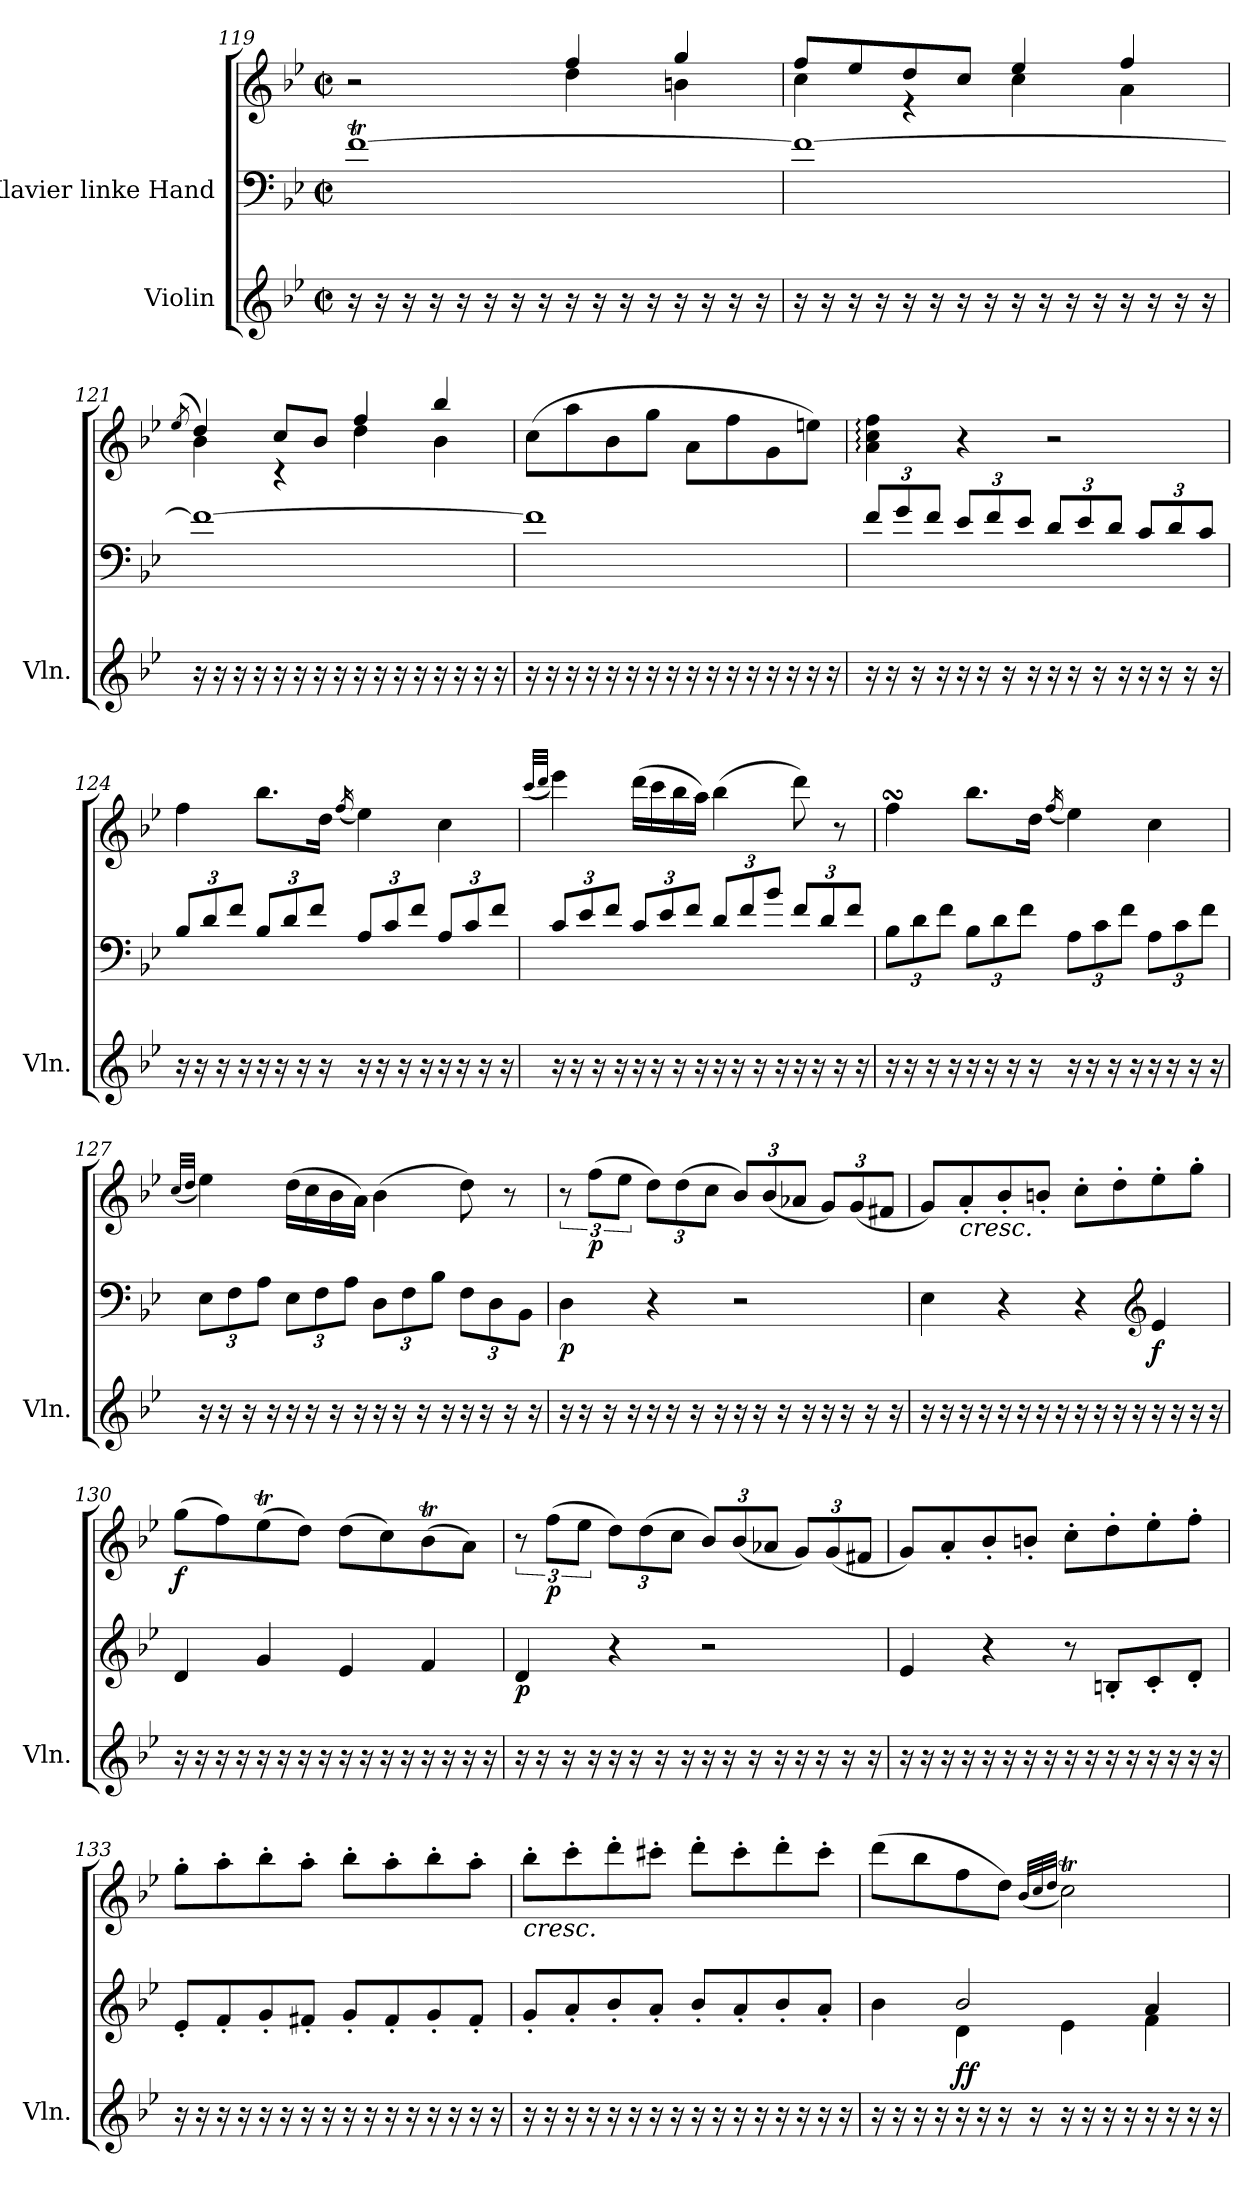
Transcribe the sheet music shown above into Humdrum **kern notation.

**kern	**kern	**kern	**dynam
*part2	*part1	*part1	*part1
*staff3	*staff2	*staff1	*staff1/2
*I"Violin	*I"Klavier linke Hand	*	*
*I'Vln.	*	*	*
!!LO:PB:g=z
*clefG2	*clefF4	*clefG2	*
*k[b-e-]	*k[b-e-]	*k[b-e-]	*
*M2/2	*M2/2	*M2/2	*
*met(c|)	*met(c|)	*met(c|)	*
=119	=119	=119	=119
*	*	*^	*
16r	[1fT	2r	2ryy	.
16r	.	.	.	.
16r	.	.	.	.
16r	.	.	.	.
16r	.	.	.	.
16r	.	.	.	.
16r	.	.	.	.
16r	.	.	.	.
16r	.	4ff/	4dd\	.
16r	.	.	.	.
16r	.	.	.	.
16r	.	.	.	.
16r	.	4gg/	4bn\	.
16r	.	.	.	.
16r	.	.	.	.
16r	.	.	.	.
=120	=120	=120	=120	=120
16r	1f_	8ff/L	4cc\	.
16r	.	.	.	.
16r	.	8ee-/	.	.
16r	.	.	.	.
16r	.	8dd/	4r	.
16r	.	.	.	.
16r	.	8cc/J	.	.
16r	.	.	.	.
16r	.	4ee-/	4cc\	.
16r	.	.	.	.
16r	.	.	.	.
16r	.	.	.	.
16r	.	4ff/	4a\	.
16r	.	.	.	.
16r	.	.	.	.
16r	.	.	.	.
=121	=121	=121	=121	=121
.	.	(>8qee-/	.	.
16r	1f_	4dd/)	4b-\	.
16r	.	.	.	.
16r	.	.	.	.
16r	.	.	.	.
16r	.	8cc/L	4r	.
16r	.	.	.	.
16r	.	8b-/J	.	.
16r	.	.	.	.
16r	.	4ff/	4dd\	.
16r	.	.	.	.
16r	.	.	.	.
16r	.	.	.	.
16r	.	4bb-/	4b-\	.
16r	.	.	.	.
16r	.	.	.	.
16r	.	.	.	.
*	*	*v	*v	*
!!LO:LB:g=z
=122	=122	=122	=122
16r	1f]	(>8cc\L	.
16r	.	.	.
16r	.	8aa\	.
16r	.	.	.
16r	.	8b-\	.
16r	.	.	.
16r	.	8gg\J	.
16r	.	.	.
16r	.	8a\L	.
16r	.	.	.
16r	.	8ff\	.
16r	.	.	.
16r	.	8g\	.
16r	.	.	.
16r	.	8een\J)	.
16r	.	.	.
=123	=123	=123	=123
*	*Xbrackettup	*	*
16r	12f/L	4a\: 4cc\: 4ff\:	.
16r	.	.	.
.	12g/	.	.
16r	.	.	.
.	12f/J	.	.
16r	.	.	.
16r	12e-/L	4r	.
16r	.	.	.
.	12f/	.	.
16r	.	.	.
.	12e-/J	.	.
16r	.	.	.
16r	12d/L	2r	.
16r	.	.	.
.	12e-/	.	.
16r	.	.	.
.	12d/J	.	.
16r	.	.	.
16r	12c/L	.	.
16r	.	.	.
.	12d/	.	.
16r	.	.	.
.	12c/J	.	.
16r	.	.	.
!!LO:LB:g=z
=124	=124	=124	=124
16r	12B-/L	4ff\	.
16r	.	.	.
.	12d/	.	.
16r	.	.	.
.	12f/J	.	.
16r	.	.	.
16r	12B-/L	8.bb-\L	.
16r	.	.	.
.	12d/	.	.
16r	.	.	.
.	12f/J	.	.
16r	.	16dd\Jk	.
.	.	(<16qff/	.
16r	12A/L	4ee-\)	.
16r	.	.	.
.	12c/	.	.
16r	.	.	.
.	12f/J	.	.
16r	.	.	.
16r	12A/L	4cc\	.
16r	.	.	.
.	12c/	.	.
16r	.	.	.
.	12f/J	.	.
16r	.	.	.
=125	=125	=125	=125
.	.	(<32qccc/LLL	.
.	.	32qddd/JJJ	.
16r	12c/L	4eee-\)	.
16r	.	.	.
.	12e-/	.	.
16r	.	.	.
.	12f/J	.	.
16r	.	.	.
16r	12c/L	(>16ddd\LL	.
16r	.	16ccc\	.
.	12e-/	.	.
16r	.	16bb-\	.
.	12f/J	.	.
16r	.	16aa\JJ)	.
16r	12d/L	(>4bb-\	.
16r	.	.	.
.	12f/	.	.
16r	.	.	.
.	12b-/J	.	.
16r	.	.	.
16r	12f/L	8ddd\)	.
16r	.	.	.
.	12d/	.	.
16r	.	8r	.
.	12f/J	.	.
16r	.	.	.
!!LO:LB:g=z
=126	=126	=126	=126
16r	12B-\L	4ffsSSS\	.
16r	.	.	.
.	12d\	.	.
16r	.	.	.
.	12f\J	.	.
16r	.	.	.
16r	12B-\L	8.bb-\L	.
16r	.	.	.
.	12d\	.	.
16r	.	.	.
.	12f\J	.	.
16r	.	16dd\Jk	.
.	.	(<16qff/	.
16r	12A\L	4ee-\)	.
16r	.	.	.
.	12c\	.	.
16r	.	.	.
.	12f\J	.	.
16r	.	.	.
16r	12A\L	4cc\	.
16r	.	.	.
.	12c\	.	.
16r	.	.	.
.	12f\J	.	.
16r	.	.	.
=127	=127	=127	=127
.	.	(<32qcc/LLL	.
.	.	32qdd/JJJ	.
16r	12E-\L	4ee-\)	.
16r	.	.	.
.	12F\	.	.
16r	.	.	.
.	12A\J	.	.
16r	.	.	.
16r	12E-\L	(>16dd\LL	.
16r	.	16cc\	.
.	12F\	.	.
16r	.	16b-\	.
.	12A\J	.	.
16r	.	16a\JJ)	.
16r	12D\L	(>4b-\	.
16r	.	.	.
.	12F\	.	.
16r	.	.	.
.	12B-\J	.	.
16r	.	.	.
16r	12F\L	8dd\)	.
16r	.	.	.
.	12D\	.	.
16r	.	8r	.
.	12BB-\J	.	.
16r	.	.	.
!!LO:PB:g=z
=128	=128	=128	=128
!	!	!	!LO:DY:b=2
16r	4D\	12r	p
16r	.	.	.
!	!	!	!LO:DY:b
.	.	(>12ff\L	p
16r	.	.	.
.	.	12ee-\J	.
16r	.	.	.
*	*	*Xbrackettup	*
16r	4r	12dd\L)	.
16r	.	.	.
.	.	(>12dd\	.
16r	.	.	.
.	.	12cc\J	.
16r	.	.	.
16r	2r	12b-/L)	.
16r	.	.	.
.	.	(<12b-/	.
16r	.	.	.
.	.	12a-X/J	.
16r	.	.	.
16r	.	12g/L)	.
16r	.	.	.
.	.	(<12g/	.
16r	.	.	.
.	.	12f#X/J	.
16r	.	.	.
=129	=129	=129	=129
16r	4E-\	8g/L)	.
16r	.	.	.
!	!	!LO:TX:b:i:t=cresc.	!
16r	.	8a'/	.
16r	.	.	.
16r	4r	8b-'/	.
16r	.	.	.
16r	.	8bn'/J	.
16r	.	.	.
16r	4r	8cc'\L	.
16r	.	.	.
16r	.	8dd'\	.
16r	.	.	.
*	*clefG2	*	*
!	!	!	!LO:DY:b=2
16r	4e-/	8ee-'\	f
16r	.	.	.
16r	.	8gg'\J	.
16r	.	.	.
=130	=130	=130	=130
!	!	!	!LO:DY:b
16r	4d/	(>8gg\L	f
16r	.	.	.
16r	.	8ff\)	.
16r	.	.	.
16r	4g/	(>8ee-T\	.
16r	.	.	.
16r	.	8dd\J)	.
16r	.	.	.
16r	4e-/	(>8dd\L	.
16r	.	.	.
16r	.	8cc\)	.
16r	.	.	.
16r	4f/	(>8b-T\	.
16r	.	.	.
16r	.	8a\J)	.
16r	.	.	.
!!LO:LB:g=z
=131	=131	=131	=131
*	*	*brackettup	*
!	!	!	!LO:DY:b=2
16r	4d/	12r	p
16r	.	.	.
!	!	!	!LO:DY:b
.	.	(>12ff\L	p
16r	.	.	.
.	.	12ee-\J	.
16r	.	.	.
*	*	*Xbrackettup	*
16r	4r	12dd\L)	.
16r	.	.	.
.	.	(>12dd\	.
16r	.	.	.
.	.	12cc\J	.
16r	.	.	.
16r	2r	12b-/L)	.
16r	.	.	.
.	.	(<12b-/	.
16r	.	.	.
.	.	12a-X/J	.
16r	.	.	.
16r	.	12g/L)	.
16r	.	.	.
.	.	(<12g/	.
16r	.	.	.
.	.	12f#X/J	.
16r	.	.	.
=132	=132	=132	=132
16r	4e-/	8g/L)	.
16r	.	.	.
16r	.	8a'/	.
16r	.	.	.
16r	4r	8b-'/	.
16r	.	.	.
16r	.	8bn'/J	.
16r	.	.	.
16r	8r	8cc'\L	.
16r	.	.	.
16r	8Bn'/L	8dd'\	.
16r	.	.	.
16r	8c'/	8ee-'\	.
16r	.	.	.
16r	8d'/J	8ff'\J	.
16r	.	.	.
=133	=133	=133	=133
16r	8e-'/L	8gg'\L	.
16r	.	.	.
16r	8f'/	8aa'\	.
16r	.	.	.
16r	8g'/	8bb-'\	.
16r	.	.	.
16r	8f#X'/J	8aa'\J	.
16r	.	.	.
16r	8g'/L	8bb-'\L	.
16r	.	.	.
16r	8f#'/	8aa'\	.
16r	.	.	.
16r	8g'/	8bb-'\	.
16r	.	.	.
16r	8f#'/J	8aa'\J	.
16r	.	.	.
!!LO:LB:g=z
=134	=134	=134	=134
!	!	!LO:TX:b:i:t=cresc.	!
16r	8g'/L	8bb-'\L	.
16r	.	.	.
16r	8a'/	8ccc'\	.
16r	.	.	.
16r	8b-'/	8ddd'\	.
16r	.	.	.
16r	8a'/J	8ccc#X'\J	.
16r	.	.	.
16r	8b-'/L	8ddd'\L	.
16r	.	.	.
16r	8a'/	8ccc#'\	.
16r	.	.	.
16r	8b-'/	8ddd'\	.
16r	.	.	.
16r	8a'/J	8ccc#'\J	.
16r	.	.	.
=135	=135	=135	=135
*	*^	*	*
16r	4ryy	4b-\	(>8ddd\L	.
16r	.	.	.	.
16r	.	.	8bb-\	.
16r	.	.	.	.
!	!	!	!	!LO:DY:b=2
!	!	!	!	!LO:DY:n=1:b
16r	2b-/	4d\	8ff\	f f
16r	.	.	.	.
16r	.	.	8dd\J)	.
16r	.	.	.	.
.	.	.	(<32qb-/LLL	.
.	.	.	32qcc/	.
.	.	.	32qdd/JJJ	.
16r	.	4e-\	2ccT\)	.
16r	.	.	.	.
16r	.	.	.	.
16r	.	.	.	.
16r	4a/	4f\	.	.
16r	.	.	.	.
16r	.	.	.	.
16r	.	.	.	.
*	*v	*v	*	*
=	=	=	=
*-	*-	*-	*-
